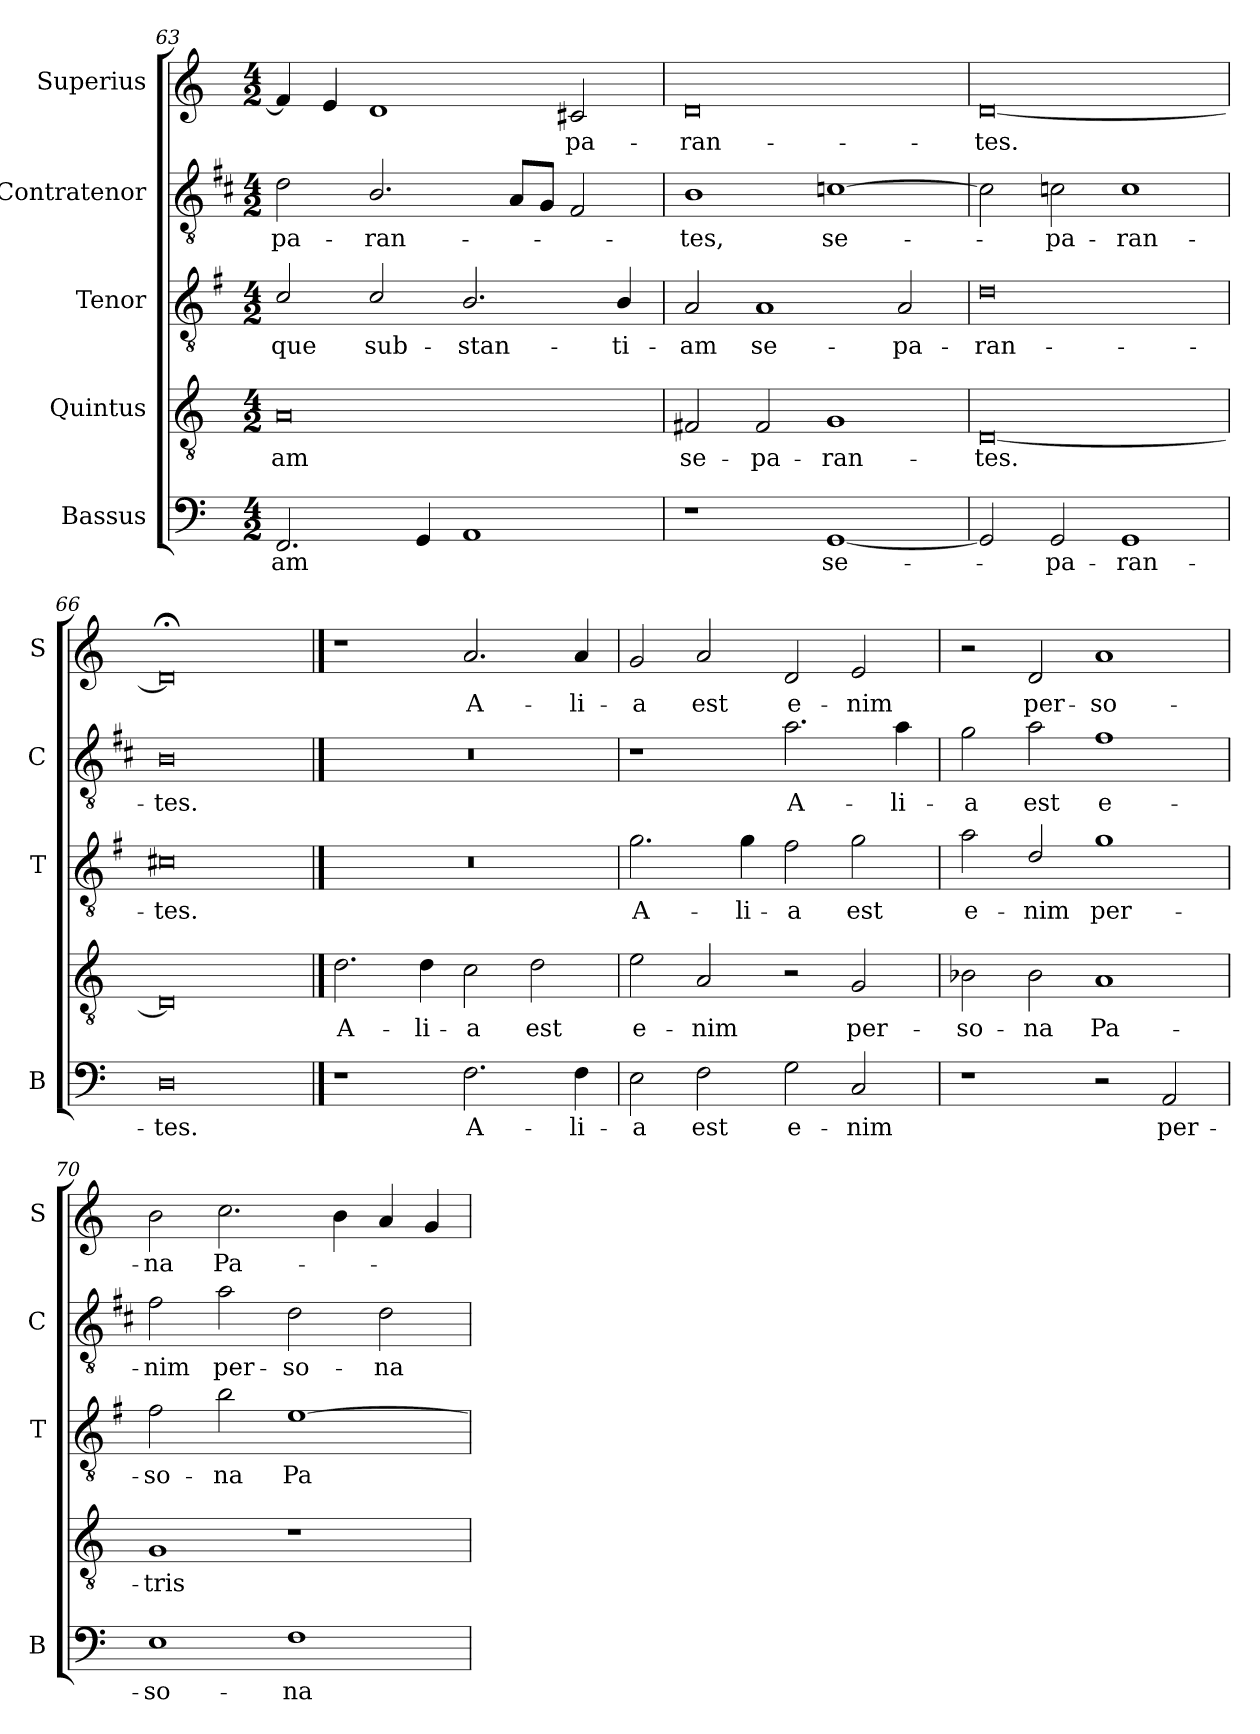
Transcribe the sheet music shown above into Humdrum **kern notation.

**kern	**text	**kern	**text	**kern	**text	**kern	**text	**kern	**text
*part5	*part5	*part4	*part4	*part3	*part3	*part2	*part2	*part1	*part1
*staff5	*staff5	*staff4	*staff4	*staff3	*staff3	*staff2	*staff2	*staff1	*staff1
*I"Bassus	*	*I"Quintus	*	*I"Tenor	*	*I"Contratenor	*	*I"Superius	*
*I'B	*	*	*	*I'T	*	*I'C	*	*I'S	*
*clefF4	*	*clefGv2	*	*clefGv2	*	*clefGv2	*	*clefG2	*
*	*	*	*	*ITrd4c7	*	*ITrd1c2	*	*	*
*k[]	*	*k[]	*	*k[]	*	*k[]	*	*k[]	*
*C:	*	*C:	*	*C:	*	*C:	*	*C:	*
*M4/2	*	*M4/2	*	*M4/2	*	*M4/2	*	*M4/2	*
=63	=63	=63	=63	=63	=63	=63	=63	=63	=63
!	!LO:LY:b	!	!LO:LY:b	!	!LO:LY:b	!	!LO:LY:b	!	!
2.FF/	-am	0A	-am	2F/	-que	2c\	-pa-	4f/]	.
.	.	.	.	.	.	.	.	4e/	.
!	!	!	!	!	!LO:LY:b	!	!LO:LY:b	!	!
.	.	.	.	2F/	sub-	2.A/	-ran-	1d	.
4GG/	.	.	.	.	.	.	.	.	.
!	!	!	!	!	!LO:LY:b	!	!	!	!
1AA	.	.	.	2.E/	-stan-	.	.	.	.
.	.	.	.	.	.	8G/L	.	.	.
.	.	.	.	.	.	8F/J	.	.	.
!	!	!	!	!	!	!	!	!	!LO:LY:b
.	.	.	.	.	.	2E/	.	2c#X/	-pa-
!	!	!	!	!	!LO:LY:b	!	!	!	!
.	.	.	.	4E/	-ti-	.	.	.	.
=64	=64	=64	=64	=64	=64	=64	=64	=64	=64
!	!	!	!LO:LY:b	!	!LO:LY:b	!	!LO:LY:b	!	!LO:LY:b
1r	.	2F#X/	se-	2D/	-am	1A	-tes,	0d	-ran-
!	!	!	!LO:LY:b	!	!LO:LY:b	!	!	!	!
.	.	2F#/	-pa-	1D	se-	.	.	.	.
!	!LO:LY:b	!	!LO:LY:b	!	!	!	!LO:LY:b	!	!
[1GG	se-	1G	-ran-	.	.	[1B-X	se-	.	.
!	!	!	!	!	!LO:LY:b	!	!	!	!
.	.	.	.	2D/	-pa-	.	.	.	.
=65	=65	=65	=65	=65	=65	=65	=65	=65	=65
!	!	!	!LO:LY:b	!	!LO:LY:b	!	!	!	!LO:LY:b
2GG/]	.	[0D	-tes.	0G	-ran-	2B-\]	.	[0d	-tes.
!	!LO:LY:b	!	!	!	!	!	!LO:LY:b	!	!
2GG/	-pa-	.	.	.	.	2B-X\	-pa-	.	.
!	!LO:LY:b	!	!	!	!	!	!LO:LY:b	!	!
1GG	-ran-	.	.	.	.	1B-	-ran-	.	.
=66	=66	=66	=66	=66	=66	=66	=66	=66	=66
!	!LO:LY:b	!	!	!	!LO:LY:b	!	!LO:LY:b	!	!
0D	-tes.	0D]	.	0F#X	-tes.	0A	-tes.	0d;<]	.
!!LO:PB:g=z
==67	==67	==67	==67	==67	==67	==67	==67	==67	==67
!	!	!	!LO:LY:b	!	!	!	!	!	!
1r	.	2.d\	A-	0r	.	0r	.	1r	.
!	!	!	!LO:LY:b	!	!	!	!	!	!
.	.	4d\	-li-	.	.	.	.	.	.
!	!LO:LY:b	!	!LO:LY:b	!	!	!	!	!	!LO:LY:b
2.F\	A-	2c\	-a	.	.	.	.	2.a/	A-
!	!	!	!LO:LY:b	!	!	!	!	!	!
.	.	2d\	est	.	.	.	.	.	.
!	!LO:LY:b	!	!	!	!	!	!	!	!LO:LY:b
4F\	-li-	.	.	.	.	.	.	4a/	-li-
=68	=68	=68	=68	=68	=68	=68	=68	=68	=68
!	!LO:LY:b	!	!LO:LY:b	!	!LO:LY:b	!	!	!	!LO:LY:b
2E\	-a	2e\	e-	2.c\	A-	1r	.	2g/	-a
!	!LO:LY:b	!	!LO:LY:b	!	!	!	!	!	!LO:LY:b
2F\	est	2A/	-nim	.	.	.	.	2a/	est
!	!	!	!	!	!LO:LY:b	!	!	!	!
.	.	.	.	4c\	-li-	.	.	.	.
!	!LO:LY:b	!	!	!	!LO:LY:b	!	!LO:LY:b	!	!LO:LY:b
2G\	e-	2r	.	2B\	-a	2.g\	A-	2d/	e-
!	!LO:LY:b	!	!LO:LY:b	!	!LO:LY:b	!	!	!	!LO:LY:b
2C/	-nim	2G/	per-	2c\	est	.	.	2e/	-nim
!	!	!	!	!	!	!	!LO:LY:b	!	!
.	.	.	.	.	.	4g\	-li-	.	.
=69	=69	=69	=69	=69	=69	=69	=69	=69	=69
!	!	!	!LO:LY:b	!	!LO:LY:b	!	!LO:LY:b	!	!
1r	.	2B-X\	-so-	2d\	e-	2f\	-a	2r	.
!	!	!	!LO:LY:b	!	!LO:LY:b	!	!LO:LY:b	!	!LO:LY:b
.	.	2B-\	-na	2G/	-nim	2g\	est	2d/	per-
!	!	!	!LO:LY:b	!	!LO:LY:b	!	!LO:LY:b	!	!LO:LY:b
2r	.	1A	Pa-	1c	per-	1e	e-	1a	-so-
!	!LO:LY:b	!	!	!	!	!	!	!	!
2AA/	per-	.	.	.	.	.	.	.	.
=70	=70	=70	=70	=70	=70	=70	=70	=70	=70
!	!LO:LY:b	!	!LO:LY:b	!	!LO:LY:b	!	!LO:LY:b	!	!LO:LY:b
1E	-so-	1G	-tris	2B\	-so-	2e\	-nim	2b\	-na
!	!	!	!	!	!LO:LY:b	!	!LO:LY:b	!	!LO:LY:b
.	.	.	.	2e\	-na	2g\	per-	2.cc\	Pa-
!	!LO:LY:b	!	!	!	!LO:LY:b	!	!LO:LY:b	!	!
1F	-na	1r	.	[1A	Pa-	2c\	-so-	.	.
.	.	.	.	.	.	.	.	4b\	.
!	!	!	!	!	!	!	!LO:LY:b	!	!
.	.	.	.	.	.	2c\	-na	4a/	.
.	.	.	.	.	.	.	.	4g/	.
=	=	=	=	=	=	=	=	=	=
*-	*-	*-	*-	*-	*-	*-	*-	*-	*-
